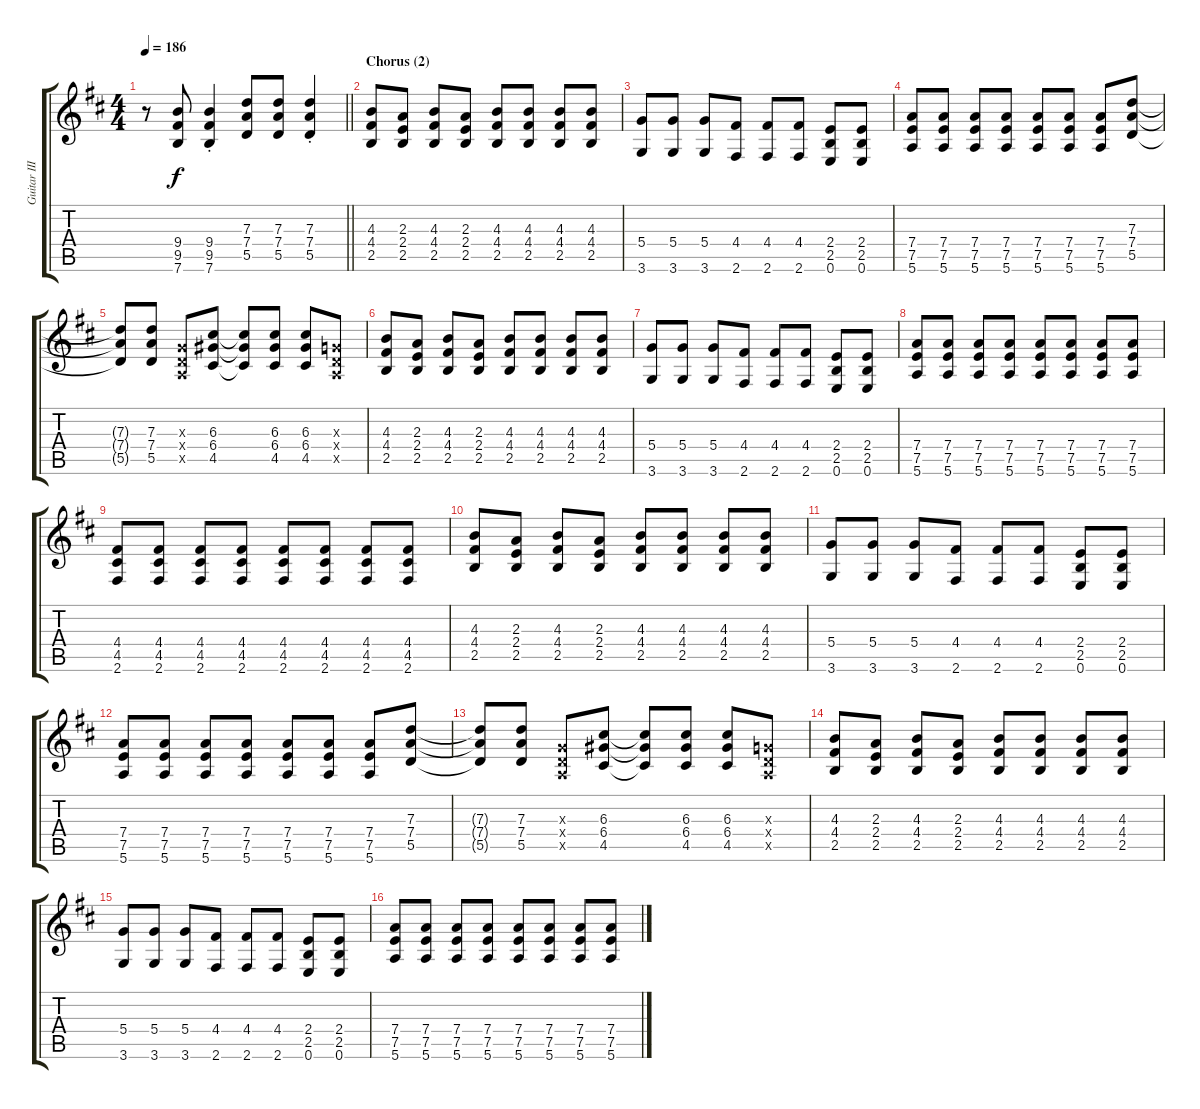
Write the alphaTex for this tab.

\track ("Guitar III (Jun)" "Guitar III") {instrument distortionguitar}
\staff {score tabs}
\tuning (E4 B3 G3 D3 A2 E2) {hide}
\ts (4 4)
\tempo 186
\clef g2
\barLineRight lightlight
\ks d
r.8{dy f} (9.4 9.5 7.6).8 (9.4{st} 9.5{st} 7.6{st}).4 (7.3 7.4 5.5).8 (7.3 7.4 5.5).8 (7.3{st} 7.4{st} 5.5{st}).4 |
\section ("" "Chorus (2)")
(4.3 4.4 2.5).8 (2.3 2.4 2.5).8 (4.3 4.4 2.5).8 (2.3 2.4 2.5).8 (4.3 4.4 2.5).8 (4.3 4.4 2.5).8 (4.3 4.4 2.5).8 (4.3 4.4 2.5).8 |
(5.4 3.6).8 (5.4 3.6).8 (5.4 3.6).8 (4.4 2.6).8 (4.4 2.6).8 (4.4 2.6).8 (2.4 2.5 0.6).8 (2.4 2.5 0.6).8 |
(7.4 7.5 5.6).8 (7.4 7.5 5.6).8 (7.4 7.5 5.6).8 (7.4 7.5 5.6).8 (7.4 7.5 5.6).8 (7.4 7.5 5.6).8 (7.4 7.5 5.6).8 (7.3 7.4 5.5).8 |
(7.3{t} 7.4{t} 5.5{t}).8 (7.3 7.4 5.5).8 (0.3{x} 0.4{x} 0.5{x}).8 (6.3 6.4 4.5).8 (6.3{t} 6.4{t} 4.5{t}).8 (6.3 6.4 4.5).8 (6.3 6.4 4.5).8 (0.3{x} 0.4{x} 0.5{x}).8 |
(4.3 4.4 2.5).8 (2.3 2.4 2.5).8 (4.3 4.4 2.5).8 (2.3 2.4 2.5).8 (4.3 4.4 2.5).8 (4.3 4.4 2.5).8 (4.3 4.4 2.5).8 (4.3 4.4 2.5).8 |
(5.4 3.6).8 (5.4 3.6).8 (5.4 3.6).8 (4.4 2.6).8 (4.4 2.6).8 (4.4 2.6).8 (2.4 2.5 0.6).8 (2.4 2.5 0.6).8 |
(7.4 7.5 5.6).8 (7.4 7.5 5.6).8 (7.4 7.5 5.6).8 (7.4 7.5 5.6).8 (7.4 7.5 5.6).8 (7.4 7.5 5.6).8 (7.4 7.5 5.6).8 (7.4 7.5 5.6).8 |
(4.4 4.5 2.6).8 (4.4 4.5 2.6).8 (4.4 4.5 2.6).8 (4.4 4.5 2.6).8 (4.4 4.5 2.6).8 (4.4 4.5 2.6).8 (4.4 4.5 2.6).8 (4.4 4.5 2.6).8 |
(4.3 4.4 2.5).8 (2.3 2.4 2.5).8 (4.3 4.4 2.5).8 (2.3 2.4 2.5).8 (4.3 4.4 2.5).8 (4.3 4.4 2.5).8 (4.3 4.4 2.5).8 (4.3 4.4 2.5).8 |
(5.4 3.6).8 (5.4 3.6).8 (5.4 3.6).8 (4.4 2.6).8 (4.4 2.6).8 (4.4 2.6).8 (2.4 2.5 0.6).8 (2.4 2.5 0.6).8 |
(7.4 7.5 5.6).8 (7.4 7.5 5.6).8 (7.4 7.5 5.6).8 (7.4 7.5 5.6).8 (7.4 7.5 5.6).8 (7.4 7.5 5.6).8 (7.4 7.5 5.6).8 (7.3 7.4 5.5).8 |
(7.3{t} 7.4{t} 5.5{t}).8 (7.3 7.4 5.5).8 (0.3{x} 0.4{x} 0.5{x}).8 (6.3 6.4 4.5).8 (6.3{t} 6.4{t} 4.5{t}).8 (6.3 6.4 4.5).8 (6.3 6.4 4.5).8 (0.3{x} 0.4{x} 0.5{x}).8 |
(4.3 4.4 2.5).8 (2.3 2.4 2.5).8 (4.3 4.4 2.5).8 (2.3 2.4 2.5).8 (4.3 4.4 2.5).8 (4.3 4.4 2.5).8 (4.3 4.4 2.5).8 (4.3 4.4 2.5).8 |
(5.4 3.6).8 (5.4 3.6).8 (5.4 3.6).8 (4.4 2.6).8 (4.4 2.6).8 (4.4 2.6).8 (2.4 2.5 0.6).8 (2.4 2.5 0.6).8 |
(7.4 7.5 5.6).8 (7.4 7.5 5.6).8 (7.4 7.5 5.6).8 (7.4 7.5 5.6).8 (7.4 7.5 5.6).8 (7.4 7.5 5.6).8 (7.4 7.5 5.6).8 (7.4 7.5 5.6).8
